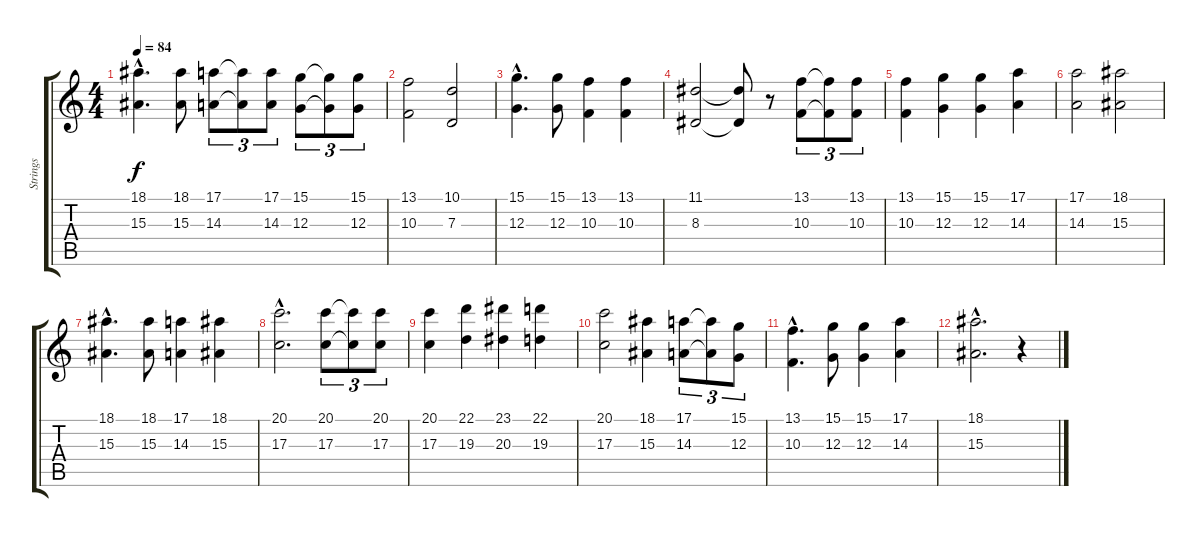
\track ("Strings" "Strings") {instrument stringensemble1}
\staff {score tabs}
\tuning (E4 B3 G3 D3 A2 E2) {hide}
\ts (4 4)
\tempo 84
\clef g2
\ks c
(18.1{hac} 15.3{hac}).4{d dy f} (18.1 15.3).8 (17.1 14.3).8{tu (3 2)} (17.1{t} 14.3{t}).8{tu (3 2)} (17.1 14.3).8{tu (3 2)} (15.1 12.3).8{tu (3 2)} (15.1{t} 12.3{t}).8{tu (3 2)} (15.1 12.3).8{tu (3 2)} |
(13.1 10.3).2 (10.1 7.3).2 |
(15.1{hac} 12.3{hac}).4{d} (15.1 12.3).8 (13.1 10.3).4 (13.1 10.3).4 |
(11.1 8.3).2 (11.1{t} 8.3{t}).8 r.8 (13.1 10.3).8{tu (3 2)} (13.1{t} 10.3{t}).8{tu (3 2)} (13.1 10.3).8{tu (3 2)} |
(13.1 10.3).4 (15.1 12.3).4 (15.1 12.3).4 (17.1 14.3).4 |
(17.1 14.3).2 (18.1 15.3).2 |
(18.1{hac} 15.3{hac}).4{d} (18.1 15.3).8 (17.1 14.3).4 (18.1 15.3).4 |
(20.1{hac} 17.3{hac}).2{d} (20.1 17.3).8{tu (3 2)} (20.1{t} 17.3{t}).8{tu (3 2)} (20.1 17.3).8{tu (3 2)} |
(20.1 17.3).4 (22.1 19.3).4 (23.1 20.3).4 (22.1 19.3).4 |
(20.1 17.3).2 (18.1 15.3).4 (17.1 14.3).8{tu (3 2)} (17.1{t} 14.3{t}).8{tu (3 2)} (15.1 12.3).8{tu (3 2)} |
(13.1{hac} 10.3{hac}).4{d} (15.1 12.3).8 (15.1 12.3).4 (17.1 14.3).4 |
(18.1{hac} 15.3{hac}).2{d} r.4
